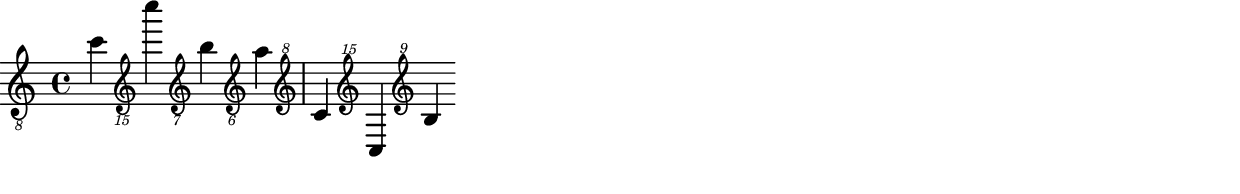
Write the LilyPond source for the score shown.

%% Generated by lilypond-book
%% Options: [exampleindent=10.16\mm,indent=0\mm,line-width=160\mm,paper-height=845.047\pt,paper-width=597.508\pt,papersize='(cons (* 597.508 pt) (* 845.047 pt))]
\include "lilypond-book-preamble.ly"


% ****************************************************************
% Start cut-&-pastable-section
% ****************************************************************

#(ly:set-option 'eps-box-padding 3.000000)



\paper {
  #(set-paper-size '(cons (* 597.508 pt) (* 845.047 pt)))
  indent = 0\mm
  line-width = 160\mm
  % offset the left padding, also add 1mm as lilypond creates cropped
  % images with a little space on the right
  line-width = #(- line-width (* mm  3.000000) (* mm 1))
}

\layout {
  
}




% ****************************************************************
% ly snippet:
% ****************************************************************
\sourcefilename "/lilypond-2.26.0/input/regression/clef-transposition.ly"
\sourcefileline 0

\version "2.19.21" \header {

    texidoc = "Clefs may be transposed up or down
by arbitrary amount, including 15 for two octaves."

}
\layout { ragged-right = ##t  }


\relative {

  \clef "G_8"
  c''4
  \clef "G_15"
  c4
  \clef "G_7"
  c4
  \clef "G_6"
  c4
  \clef "G^8"
  c4
  \clef "G^15"
  c4
  \clef "G^9"
  c4
}




% ****************************************************************
% end ly snippet
% ****************************************************************
